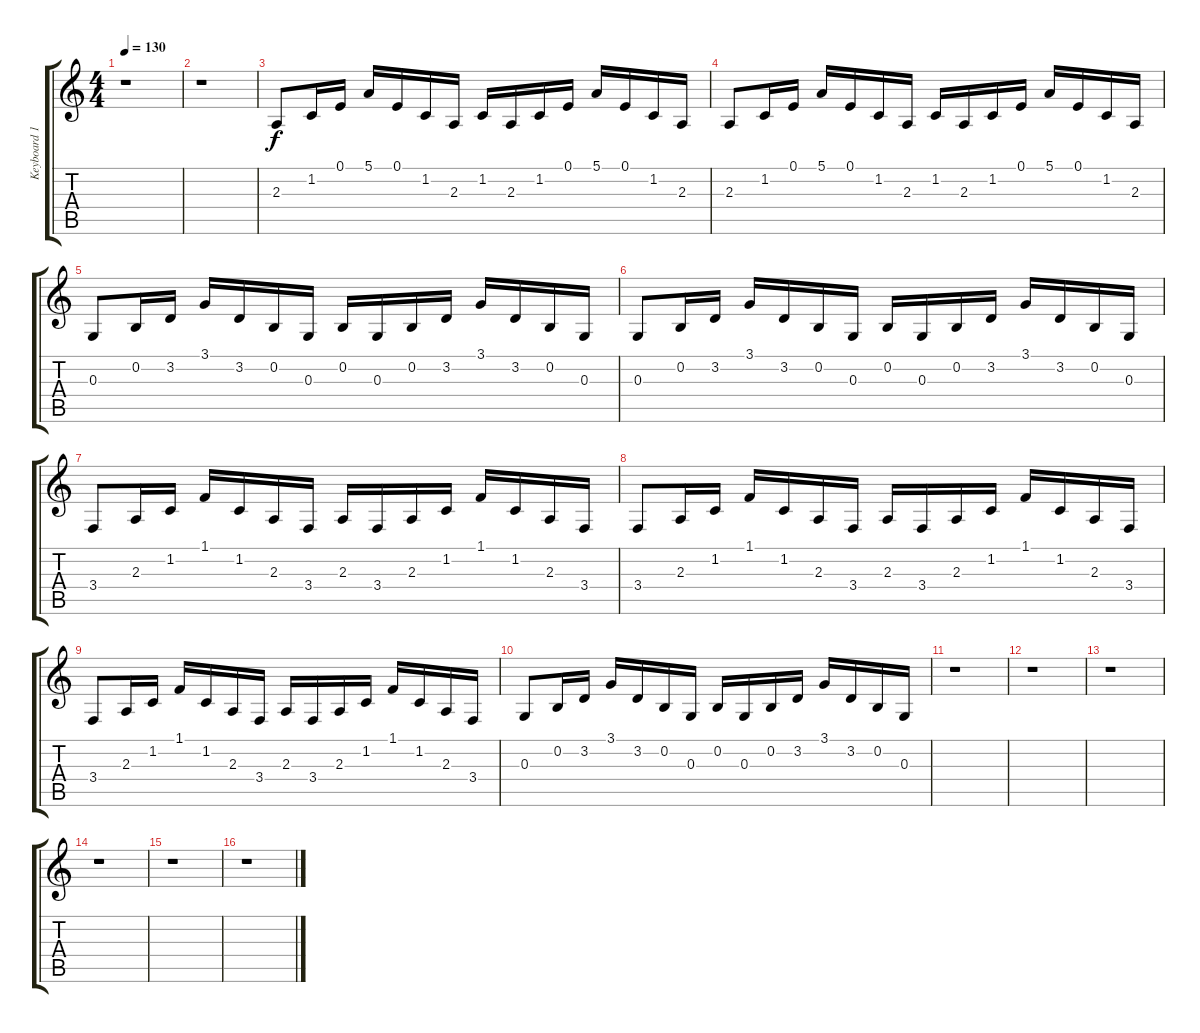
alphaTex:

\track ("Keyboard 1" "Keyboard 1") {instrument stringensemble1}
\staff {score tabs}
\tuning (E4 B3 G3 D3 A2 E2) {hide}
\ts (4 4)
\tempo 130
\clef g2
\ks c
r.1{dy f} |
r.1 |
2.3.8 1.2.16 0.1.16 5.1.16 0.1.16 1.2.16 2.3.16 1.2.16 2.3.16 1.2.16 0.1.16 5.1.16 0.1.16 1.2.16 2.3.16 |
2.3.8 1.2.16 0.1.16 5.1.16 0.1.16 1.2.16 2.3.16 1.2.16 2.3.16 1.2.16 0.1.16 5.1.16 0.1.16 1.2.16 2.3.16 |
0.3.8 0.2.16 3.2.16 3.1.16 3.2.16 0.2.16 0.3.16 0.2.16 0.3.16 0.2.16 3.2.16 3.1.16 3.2.16 0.2.16 0.3.16 |
0.3.8 0.2.16 3.2.16 3.1.16 3.2.16 0.2.16 0.3.16 0.2.16 0.3.16 0.2.16 3.2.16 3.1.16 3.2.16 0.2.16 0.3.16 |
3.4.8 2.3.16 1.2.16 1.1.16 1.2.16 2.3.16 3.4.16 2.3.16 3.4.16 2.3.16 1.2.16 1.1.16 1.2.16 2.3.16 3.4.16 |
3.4.8 2.3.16 1.2.16 1.1.16 1.2.16 2.3.16 3.4.16 2.3.16 3.4.16 2.3.16 1.2.16 1.1.16 1.2.16 2.3.16 3.4.16 |
3.4.8 2.3.16 1.2.16 1.1.16 1.2.16 2.3.16 3.4.16 2.3.16 3.4.16 2.3.16 1.2.16 1.1.16 1.2.16 2.3.16 3.4.16 |
0.3.8 0.2.16 3.2.16 3.1.16 3.2.16 0.2.16 0.3.16 0.2.16 0.3.16 0.2.16 3.2.16 3.1.16 3.2.16 0.2.16 0.3.16 |
r.1 |
r.1 |
r.1 |
r.1 |
r.1 |
r.1
